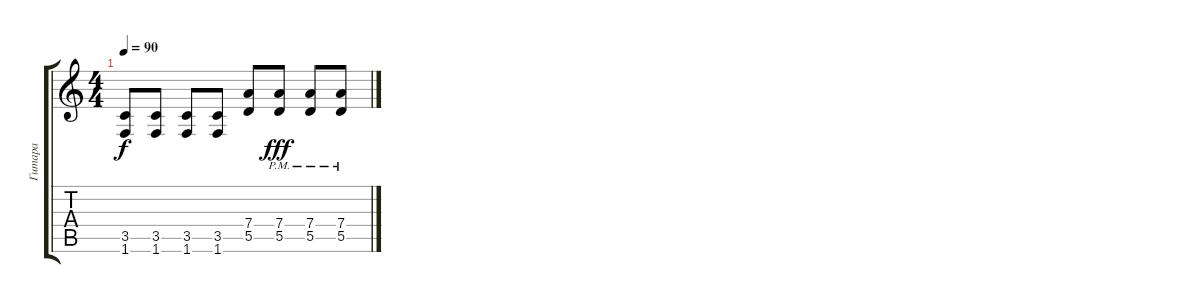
\track ("Гитара" "Гитара") {instrument distortionguitar}
\staff {score tabs}
\tuning (E4 B3 G3 D3 A2 E2) {hide}
\ts (4 4)
\tempo 90
\clef g2
\ks c
(3.5 1.6).8{dy f} (3.5 1.6).8 (3.5 1.6).8 (3.5 1.6).8 (7.4 5.5).8 (7.4{pm} 5.5{pm}).8{dy fff} (7.4{pm} 5.5{pm}).8 (7.4{pm} 5.5{pm}).8
